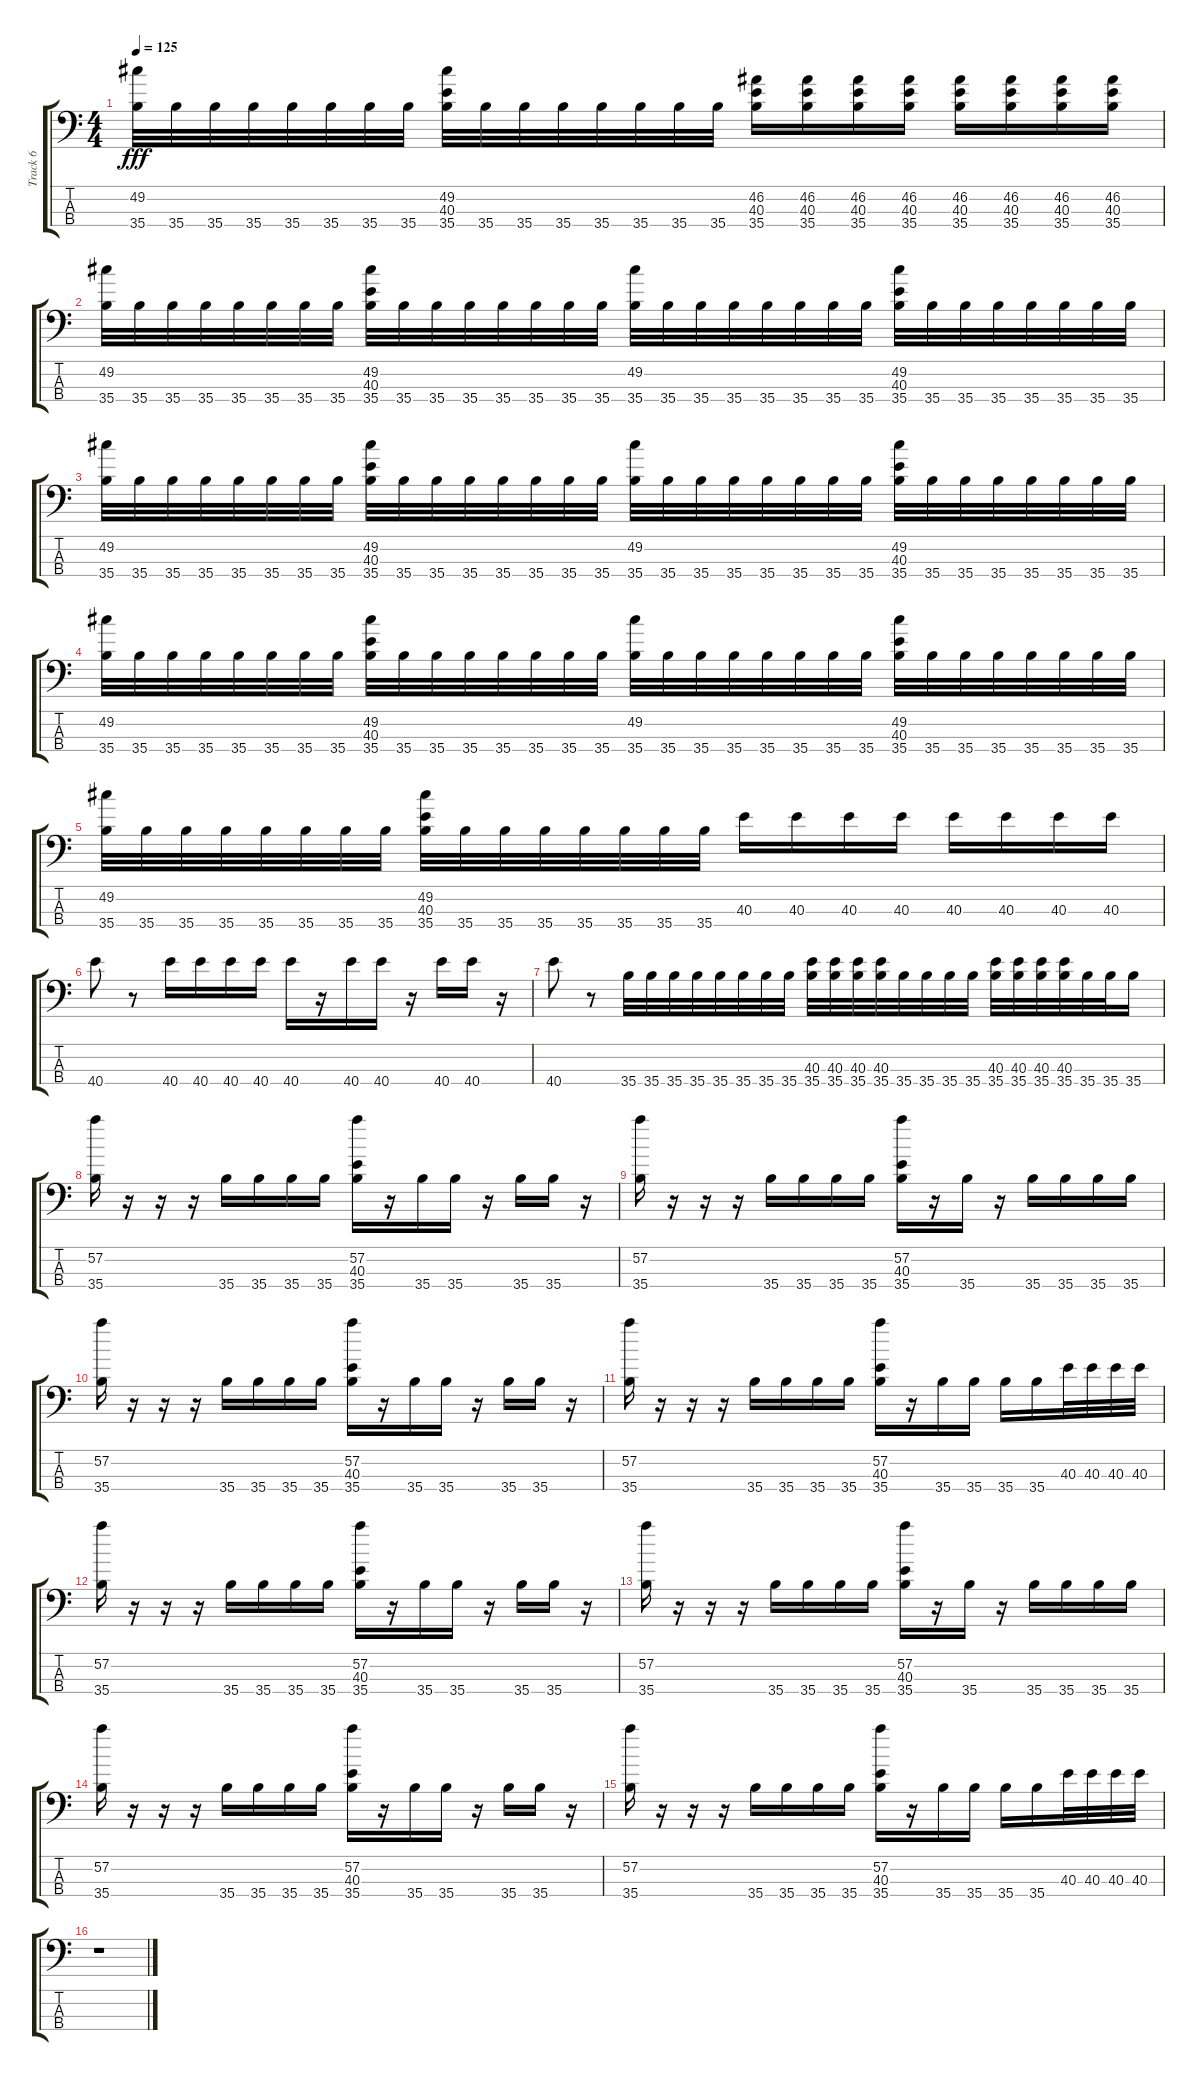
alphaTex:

\track ("Track 6" "Track 6") {instrument acousticgrandpiano}
\staff {score tabs}
\tuning (C-1 C-1 C-1 C-1) {hide}
\ts (4 4)
\tempo 125
\clef f4
\ks c
(49.2 35.4).32{dy fff} 35.4.32 35.4.32 35.4.32 35.4.32 35.4.32 35.4.32 35.4.32 (49.2 40.3 35.4).32 35.4.32 35.4.32 35.4.32 35.4.32 35.4.32 35.4.32 35.4.32 (46.2 40.3 35.4).16 (46.2 40.3 35.4).16 (46.2 40.3 35.4).16 (46.2 40.3 35.4).16 (46.2 40.3 35.4).16 (46.2 40.3 35.4).16 (46.2 40.3 35.4).16 (46.2 40.3 35.4).16 |
(49.2 35.4).32 35.4.32 35.4.32 35.4.32 35.4.32 35.4.32 35.4.32 35.4.32 (49.2 40.3 35.4).32 35.4.32 35.4.32 35.4.32 35.4.32 35.4.32 35.4.32 35.4.32 (49.2 35.4).32 35.4.32 35.4.32 35.4.32 35.4.32 35.4.32 35.4.32 35.4.32 (49.2 40.3 35.4).32 35.4.32 35.4.32 35.4.32 35.4.32 35.4.32 35.4.32 35.4.32 |
(49.2 35.4).32 35.4.32 35.4.32 35.4.32 35.4.32 35.4.32 35.4.32 35.4.32 (49.2 40.3 35.4).32 35.4.32 35.4.32 35.4.32 35.4.32 35.4.32 35.4.32 35.4.32 (49.2 35.4).32 35.4.32 35.4.32 35.4.32 35.4.32 35.4.32 35.4.32 35.4.32 (49.2 40.3 35.4).32 35.4.32 35.4.32 35.4.32 35.4.32 35.4.32 35.4.32 35.4.32 |
(49.2 35.4).32 35.4.32 35.4.32 35.4.32 35.4.32 35.4.32 35.4.32 35.4.32 (49.2 40.3 35.4).32 35.4.32 35.4.32 35.4.32 35.4.32 35.4.32 35.4.32 35.4.32 (49.2 35.4).32 35.4.32 35.4.32 35.4.32 35.4.32 35.4.32 35.4.32 35.4.32 (49.2 40.3 35.4).32 35.4.32 35.4.32 35.4.32 35.4.32 35.4.32 35.4.32 35.4.32 |
(49.2 35.4).32 35.4.32 35.4.32 35.4.32 35.4.32 35.4.32 35.4.32 35.4.32 (49.2 40.3 35.4).32 35.4.32 35.4.32 35.4.32 35.4.32 35.4.32 35.4.32 35.4.32 40.3.16 40.3.16 40.3.16 40.3.16 40.3.16 40.3.16 40.3.16 40.3.16 |
40.4.8 r.8 40.4.16 40.4.16 40.4.16 40.4.16 40.4.16 r.16 40.4.16 40.4.16 r.16 40.4.16 40.4.16 r.16 |
40.4.8 r.8 35.4.32 35.4.32 35.4.32 35.4.32 35.4.32 35.4.32 35.4.32 35.4.32 (40.3 35.4).32 (40.3 35.4).32 (40.3 35.4).32 (40.3 35.4).32 35.4.32 35.4.32 35.4.32 35.4.32 (40.3 35.4).32 (40.3 35.4).32 (40.3 35.4).32 (40.3 35.4).32 35.4.32 35.4.32 35.4.16 |
(57.2 35.4).16 r.16 r.16 r.16 35.4.16 35.4.16 35.4.16 35.4.16 (57.2 40.3 35.4).16 r.16 35.4.16 35.4.16 r.16 35.4.16 35.4.16 r.16 |
(57.2 35.4).16 r.16 r.16 r.16 35.4.16 35.4.16 35.4.16 35.4.16 (57.2 40.3 35.4).16 r.16 35.4.16 r.16 35.4.16 35.4.16 35.4.16 35.4.16 |
(57.2 35.4).16 r.16 r.16 r.16 35.4.16 35.4.16 35.4.16 35.4.16 (57.2 40.3 35.4).16 r.16 35.4.16 35.4.16 r.16 35.4.16 35.4.16 r.16 |
(57.2 35.4).16 r.16 r.16 r.16 35.4.16 35.4.16 35.4.16 35.4.16 (57.2 40.3 35.4).16 r.16 35.4.16 35.4.16 35.4.16 35.4.16 40.3.32 40.3.32 40.3.32 40.3.32 |
(57.2 35.4).16 r.16 r.16 r.16 35.4.16 35.4.16 35.4.16 35.4.16 (57.2 40.3 35.4).16 r.16 35.4.16 35.4.16 r.16 35.4.16 35.4.16 r.16 |
(57.2 35.4).16 r.16 r.16 r.16 35.4.16 35.4.16 35.4.16 35.4.16 (57.2 40.3 35.4).16 r.16 35.4.16 r.16 35.4.16 35.4.16 35.4.16 35.4.16 |
(57.2 35.4).16 r.16 r.16 r.16 35.4.16 35.4.16 35.4.16 35.4.16 (57.2 40.3 35.4).16 r.16 35.4.16 35.4.16 r.16 35.4.16 35.4.16 r.16 |
(57.2 35.4).16 r.16 r.16 r.16 35.4.16 35.4.16 35.4.16 35.4.16 (57.2 40.3 35.4).16 r.16 35.4.16 35.4.16 35.4.16 35.4.16 40.3.32 40.3.32 40.3.32 40.3.32 |
r.1
